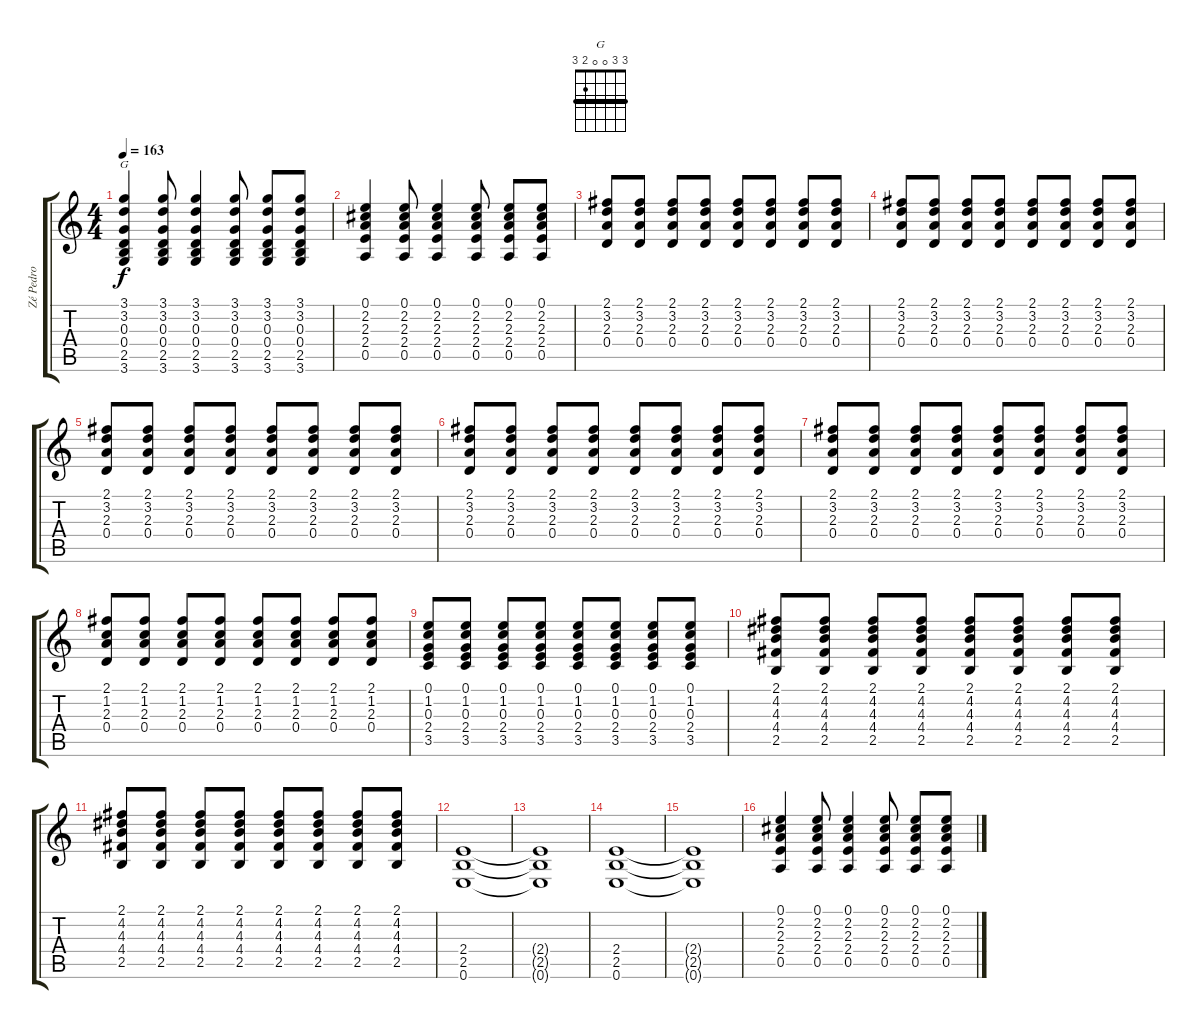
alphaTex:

\track ("Zé Pedro" "Zé Pedro") {instrument distortionguitar}
\staff {score tabs}
\tuning (E4 B3 G3 D3 A2 E2) {hide}
\chord ("G" 3 3 0 0 2 3) {barre 3}
\ts (4 4)
\tempo 163
\clef g2
\ks c
(3.1 3.2 0.3 0.4 2.5 3.6).4{ch "G" dy f} (3.1 3.2 0.3 0.4 2.5 3.6).8 (3.1 3.2 0.3 0.4 2.5 3.6).4 (3.1 3.2 0.3 0.4 2.5 3.6).8 (3.1 3.2 0.3 0.4 2.5 3.6).8 (3.1 3.2 0.3 0.4 2.5 3.6).8 |
(0.1 2.2 2.3 2.4 0.5).4 (0.1 2.2 2.3 2.4 0.5).8 (0.1 2.2 2.3 2.4 0.5).4 (0.1 2.2 2.3 2.4 0.5).8 (0.1 2.2 2.3 2.4 0.5).8 (0.1 2.2 2.3 2.4 0.5).8 |
(2.1 3.2 2.3 0.4).8 (2.1 3.2 2.3 0.4).8 (2.1 3.2 2.3 0.4).8 (2.1 3.2 2.3 0.4).8 (2.1 3.2 2.3 0.4).8 (2.1 3.2 2.3 0.4).8 (2.1 3.2 2.3 0.4).8 (2.1 3.2 2.3 0.4).8 |
(2.1 3.2 2.3 0.4).8 (2.1 3.2 2.3 0.4).8 (2.1 3.2 2.3 0.4).8 (2.1 3.2 2.3 0.4).8 (2.1 3.2 2.3 0.4).8 (2.1 3.2 2.3 0.4).8 (2.1 3.2 2.3 0.4).8 (2.1 3.2 2.3 0.4).8 |
(2.1 3.2 2.3 0.4).8 (2.1 3.2 2.3 0.4).8 (2.1 3.2 2.3 0.4).8 (2.1 3.2 2.3 0.4).8 (2.1 3.2 2.3 0.4).8 (2.1 3.2 2.3 0.4).8 (2.1 3.2 2.3 0.4).8 (2.1 3.2 2.3 0.4).8 |
(2.1 3.2 2.3 0.4).8 (2.1 3.2 2.3 0.4).8 (2.1 3.2 2.3 0.4).8 (2.1 3.2 2.3 0.4).8 (2.1 3.2 2.3 0.4).8 (2.1 3.2 2.3 0.4).8 (2.1 3.2 2.3 0.4).8 (2.1 3.2 2.3 0.4).8 |
(2.1 3.2 2.3 0.4).8 (2.1 3.2 2.3 0.4).8 (2.1 3.2 2.3 0.4).8 (2.1 3.2 2.3 0.4).8 (2.1 3.2 2.3 0.4).8 (2.1 3.2 2.3 0.4).8 (2.1 3.2 2.3 0.4).8 (2.1 3.2 2.3 0.4).8 |
(2.1 1.2 2.3 0.4).8 (2.1 1.2 2.3 0.4).8 (2.1 1.2 2.3 0.4).8 (2.1 1.2 2.3 0.4).8 (2.1 1.2 2.3 0.4).8 (2.1 1.2 2.3 0.4).8 (2.1 1.2 2.3 0.4).8 (2.1 1.2 2.3 0.4).8 |
(0.1 1.2 0.3 2.4 3.5).8 (0.1 1.2 0.3 2.4 3.5).8 (0.1 1.2 0.3 2.4 3.5).8 (0.1 1.2 0.3 2.4 3.5).8 (0.1 1.2 0.3 2.4 3.5).8 (0.1 1.2 0.3 2.4 3.5).8 (0.1 1.2 0.3 2.4 3.5).8 (0.1 1.2 0.3 2.4 3.5).8 |
(2.1 4.2 4.3 4.4 2.5).8 (2.1 4.2 4.3 4.4 2.5).8 (2.1 4.2 4.3 4.4 2.5).8 (2.1 4.2 4.3 4.4 2.5).8 (2.1 4.2 4.3 4.4 2.5).8 (2.1 4.2 4.3 4.4 2.5).8 (2.1 4.2 4.3 4.4 2.5).8 (2.1 4.2 4.3 4.4 2.5).8 |
(2.1 4.2 4.3 4.4 2.5).8 (2.1 4.2 4.3 4.4 2.5).8 (2.1 4.2 4.3 4.4 2.5).8 (2.1 4.2 4.3 4.4 2.5).8 (2.1 4.2 4.3 4.4 2.5).8 (2.1 4.2 4.3 4.4 2.5).8 (2.1 4.2 4.3 4.4 2.5).8 (2.1 4.2 4.3 4.4 2.5).8 |
(2.4 2.5 0.6).1 |
(2.4{t} 2.5{t} 0.6{t}).1 |
(2.4 2.5 0.6).1 |
(2.4{t} 2.5{t} 0.6{t}).1 |
(0.1 2.2 2.3 2.4 0.5).4 (0.1 2.2 2.3 2.4 0.5).8 (0.1 2.2 2.3 2.4 0.5).4 (0.1 2.2 2.3 2.4 0.5).8 (0.1 2.2 2.3 2.4 0.5).8 (0.1 2.2 2.3 2.4 0.5).8
